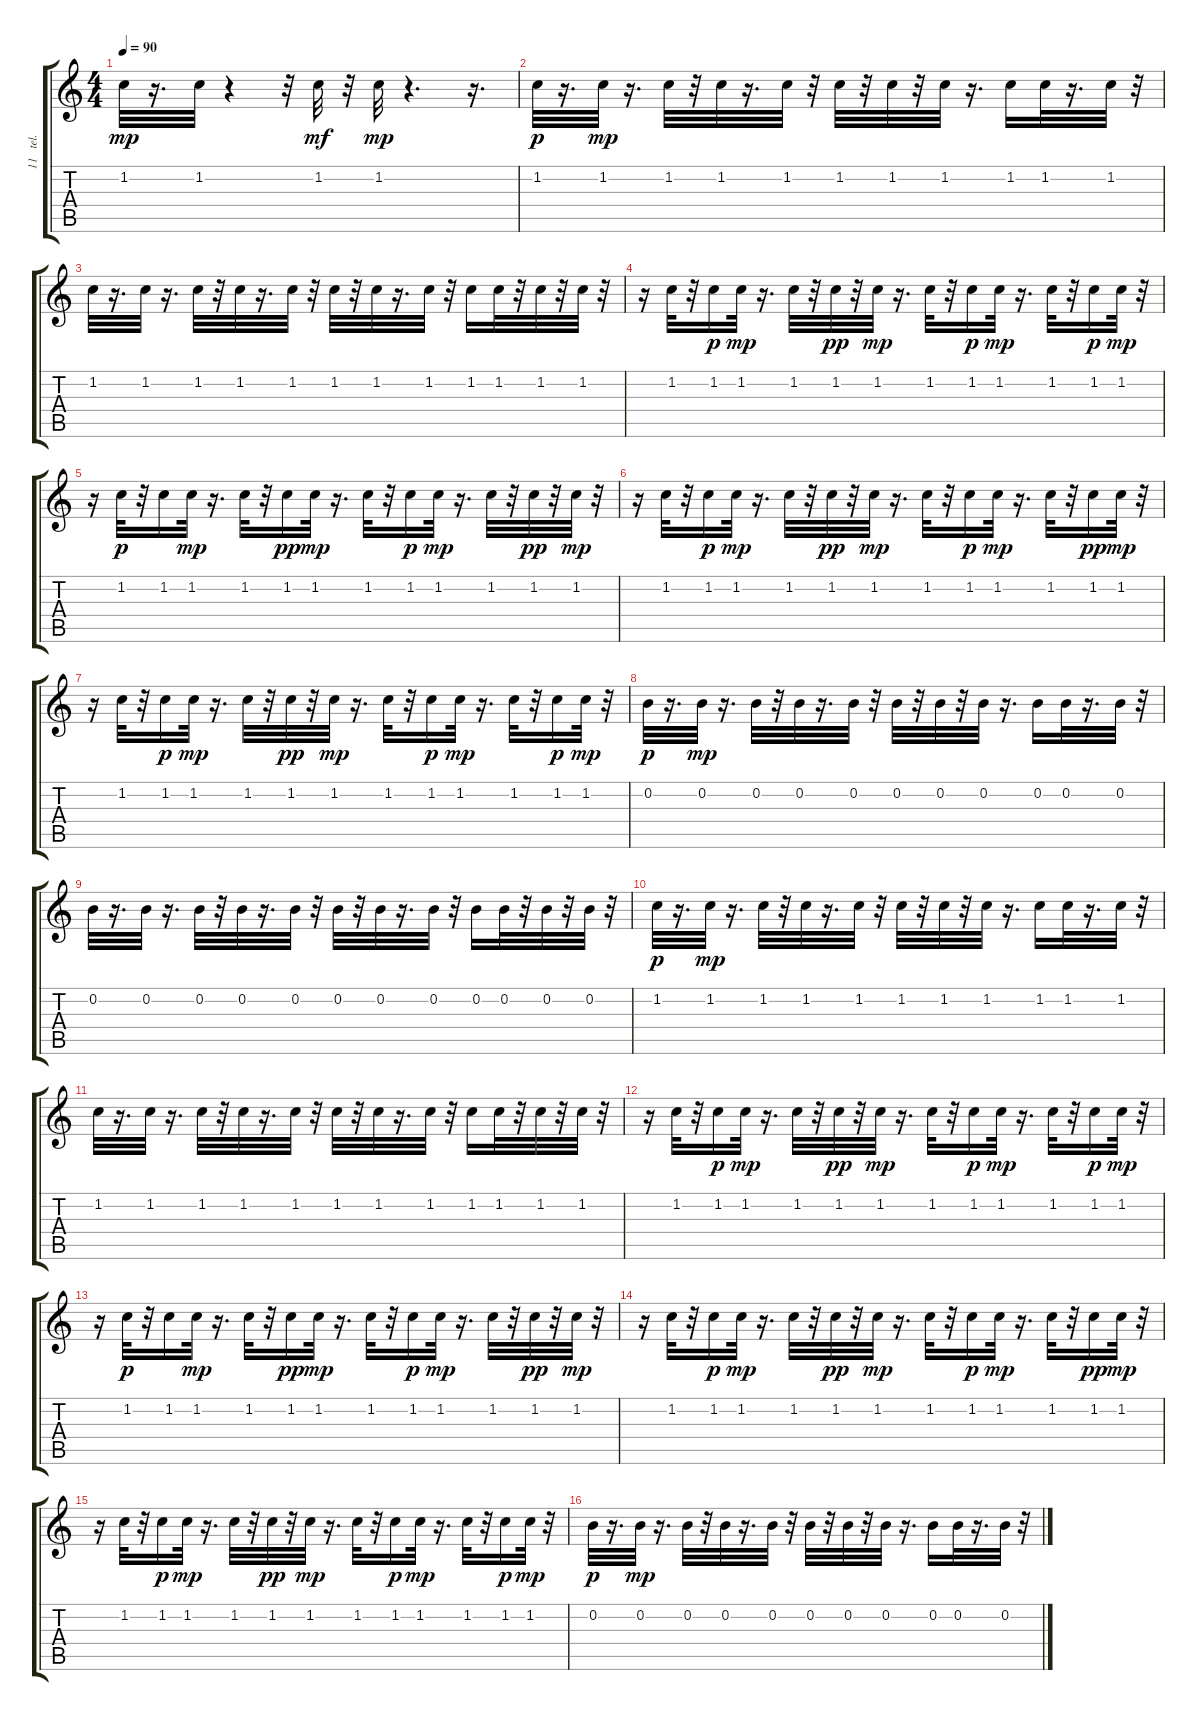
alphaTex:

\track ("11   tel. (812) 592-3097" "11   tel. ") {instrument electricguitarclean}
\staff {score tabs}
\tuning (E4 B3 G3 D3 A2 E2) {hide}
\ts (4 4)
\tempo 90
\clef g2
\ks c
1.2.32{dy mp instrument electricguitarclean} r.16{d} 1.2.32 r.4 r.32 1.2.32{dy mf} r.32 1.2.32{dy mp} r.4{d} r.16{d} |
1.2.32{dy p} r.16{d} 1.2.32{dy mp} r.16{d} 1.2.32 r.32 1.2.32 r.16{d} 1.2.32 r.32 1.2.32 r.32 1.2.32 r.32 1.2.32 r.16{d} 1.2.16 1.2.32 r.16{d} 1.2.32 r.32 |
1.2.32 r.16{d} 1.2.32 r.16{d} 1.2.32 r.32 1.2.32 r.16{d} 1.2.32 r.32 1.2.32 r.32 1.2.32 r.16{d} 1.2.32 r.32 1.2.16 1.2.32 r.32 1.2.32 r.32 1.2.32 r.32 |
r.16 1.2.32 r.32 1.2.16{dy p} 1.2.32{dy mp} r.16{d} 1.2.32 r.32 1.2.32{dy pp} r.32 1.2.32{dy mp} r.16{d} 1.2.32 r.32 1.2.16{dy p} 1.2.32{dy mp} r.16{d} 1.2.32 r.32 1.2.16{dy p} 1.2.32{dy mp} r.32 |
r.16 1.2.32{dy p} r.32 1.2.16 1.2.32{dy mp} r.16{d} 1.2.32 r.32 1.2.16{dy pp} 1.2.32{dy mp} r.16{d} 1.2.32 r.32 1.2.16{dy p} 1.2.32{dy mp} r.16{d} 1.2.32 r.32 1.2.32{dy pp} r.32 1.2.32{dy mp} r.32 |
r.16 1.2.32 r.32 1.2.16{dy p} 1.2.32{dy mp} r.16{d} 1.2.32 r.32 1.2.32{dy pp} r.32 1.2.32{dy mp} r.16{d} 1.2.32 r.32 1.2.16{dy p} 1.2.32{dy mp} r.16{d} 1.2.32 r.32 1.2.16{dy pp} 1.2.32{dy mp} r.32 |
r.16 1.2.32 r.32 1.2.16{dy p} 1.2.32{dy mp} r.16{d} 1.2.32 r.32 1.2.32{dy pp} r.32 1.2.32{dy mp} r.16{d} 1.2.32 r.32 1.2.16{dy p} 1.2.32{dy mp} r.16{d} 1.2.32 r.32 1.2.16{dy p} 1.2.32{dy mp} r.32 |
0.2.32{dy p} r.16{d} 0.2.32{dy mp} r.16{d} 0.2.32 r.32 0.2.32 r.16{d} 0.2.32 r.32 0.2.32 r.32 0.2.32 r.32 0.2.32 r.16{d} 0.2.16 0.2.32 r.16{d} 0.2.32 r.32 |
0.2.32 r.16{d} 0.2.32 r.16{d} 0.2.32 r.32 0.2.32 r.16{d} 0.2.32 r.32 0.2.32 r.32 0.2.32 r.16{d} 0.2.32 r.32 0.2.16 0.2.32 r.32 0.2.32 r.32 0.2.32 r.32 |
1.2.32{dy p} r.16{d} 1.2.32{dy mp} r.16{d} 1.2.32 r.32 1.2.32 r.16{d} 1.2.32 r.32 1.2.32 r.32 1.2.32 r.32 1.2.32 r.16{d} 1.2.16 1.2.32 r.16{d} 1.2.32 r.32 |
1.2.32 r.16{d} 1.2.32 r.16{d} 1.2.32 r.32 1.2.32 r.16{d} 1.2.32 r.32 1.2.32 r.32 1.2.32 r.16{d} 1.2.32 r.32 1.2.16 1.2.32 r.32 1.2.32 r.32 1.2.32 r.32 |
r.16 1.2.32 r.32 1.2.16{dy p} 1.2.32{dy mp} r.16{d} 1.2.32 r.32 1.2.32{dy pp} r.32 1.2.32{dy mp} r.16{d} 1.2.32 r.32 1.2.16{dy p} 1.2.32{dy mp} r.16{d} 1.2.32 r.32 1.2.16{dy p} 1.2.32{dy mp} r.32 |
r.16 1.2.32{dy p} r.32 1.2.16 1.2.32{dy mp} r.16{d} 1.2.32 r.32 1.2.16{dy pp} 1.2.32{dy mp} r.16{d} 1.2.32 r.32 1.2.16{dy p} 1.2.32{dy mp} r.16{d} 1.2.32 r.32 1.2.32{dy pp} r.32 1.2.32{dy mp} r.32 |
r.16 1.2.32 r.32 1.2.16{dy p} 1.2.32{dy mp} r.16{d} 1.2.32 r.32 1.2.32{dy pp} r.32 1.2.32{dy mp} r.16{d} 1.2.32 r.32 1.2.16{dy p} 1.2.32{dy mp} r.16{d} 1.2.32 r.32 1.2.16{dy pp} 1.2.32{dy mp} r.32 |
r.16 1.2.32 r.32 1.2.16{dy p} 1.2.32{dy mp} r.16{d} 1.2.32 r.32 1.2.32{dy pp} r.32 1.2.32{dy mp} r.16{d} 1.2.32 r.32 1.2.16{dy p} 1.2.32{dy mp} r.16{d} 1.2.32 r.32 1.2.16{dy p} 1.2.32{dy mp} r.32 |
0.2.32{dy p} r.16{d} 0.2.32{dy mp} r.16{d} 0.2.32 r.32 0.2.32 r.16{d} 0.2.32 r.32 0.2.32 r.32 0.2.32 r.32 0.2.32 r.16{d} 0.2.16 0.2.32 r.16{d} 0.2.32 r.32
